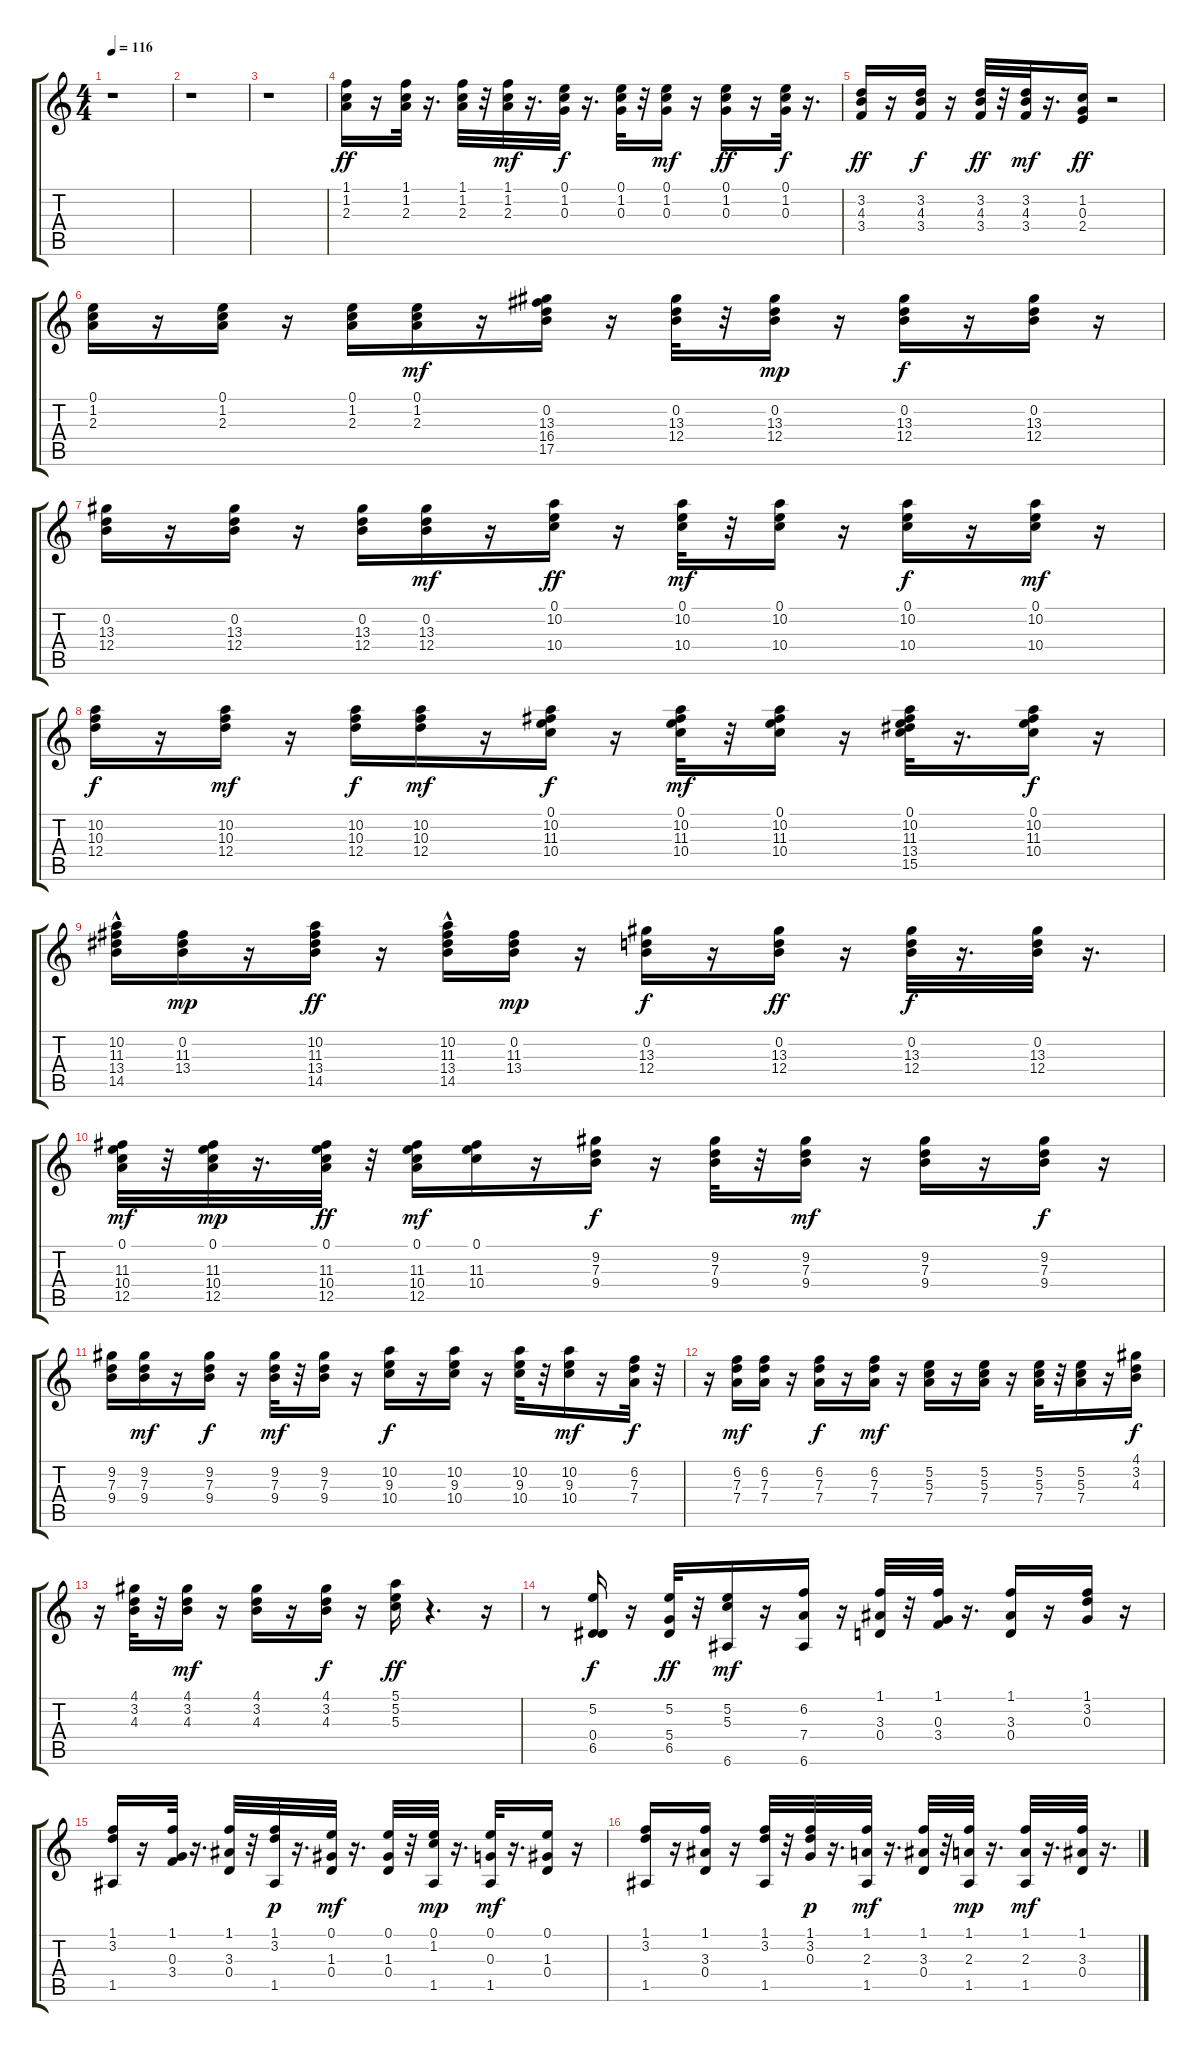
\track "" {instrument acousticguitarnylon}
\staff {score tabs}
\tuning (E4 B3 G3 D3 A2 E2) {hide}
\ts (4 4)
\tempo 116
\clef g2
\ks c
r.1{dy ff instrument acousticguitarnylon} |
r.1 |
r.1 |
(1.1 1.2 2.3).16 r.16 (1.1 1.2 2.3).32 r.16{d} (1.1 1.2 2.3).32 r.32 (1.1 1.2 2.3).32{dy mf} r.16{d} (0.1 1.2 0.3).32{dy f} r.16{d} (0.1 1.2 0.3).32 r.32 (0.1 1.2 0.3).16{dy mf} r.16 (0.1 1.2 0.3).16{dy ff} r.16 (0.1 1.2 0.3).32{dy f} r.16{d} |
(3.2 4.3 3.4).16{dy ff} r.16 (3.2 4.3 3.4).16{dy f} r.16 (3.2 4.3 3.4).32{dy ff} r.32 (3.2 4.3 3.4).32{dy mf} r.16{d} (1.2 0.3 2.4).16{dy ff} r.2 |
(0.1 1.2 2.3).16 r.16 (0.1 1.2 2.3).16 r.16 (0.1 1.2 2.3).16 (0.1 1.2 2.3).16{dy mf} r.16 (0.2 13.3 16.4 17.5).16 r.16 (0.2 13.3 12.4).32 r.32 (0.2 13.3 12.4).16{dy mp} r.16 (0.2 13.3 12.4).16{dy f} r.16 (0.2 13.3 12.4).16 r.16 |
(0.2 13.3 12.4).16 r.16 (0.2 13.3 12.4).16 r.16 (0.2 13.3 12.4).16 (0.2 13.3 12.4).16{dy mf} r.16 (0.1 10.2 10.4).16{dy ff} r.16 (0.1 10.2 10.4).32{dy mf} r.32 (0.1 10.2 10.4).16 r.16 (0.1 10.2 10.4).16{dy f} r.16 (0.1 10.2 10.4).16{dy mf} r.16 |
(10.2 10.3 12.4).16{dy f} r.16 (10.2 10.3 12.4).16{dy mf} r.16 (10.2 10.3 12.4).16{dy f} (10.2 10.3 12.4).16{dy mf} r.16 (0.1 10.2 11.3 10.4).16{dy f} r.16 (0.1 10.2 11.3 10.4).32{dy mf} r.32 (0.1 10.2 11.3 10.4).16 r.16 (0.1 10.2 11.3 13.4 15.5).32 r.16{d} (0.1 10.2 11.3 10.4).16{dy f} r.16 |
(10.2{hac} 11.3 13.4 14.5).16 (0.2 11.3 13.4).16{dy mp} r.16 (10.2 11.3 13.4 14.5).16{dy ff} r.16 (10.2{hac} 11.3 13.4 14.5).16 (0.2 11.3 13.4).16{dy mp} r.16 (0.2 13.3 12.4).16{dy f} r.16 (0.2 13.3 12.4).16{dy ff} r.16 (0.2 13.3 12.4).32{dy f} r.16{d} (0.2 13.3 12.4).32 r.16{d} |
(0.1 11.3 10.4 12.5).32{dy mf} r.32 (0.1 11.3 10.4 12.5).32{dy mp} r.16{d} (0.1 11.3 10.4 12.5).32{dy ff} r.32 (0.1 11.3 10.4 12.5).16{dy mf} (0.1 11.3 10.4).16 r.16 (9.2 7.3 9.4).16{dy f} r.16 (9.2 7.3 9.4).32 r.32 (9.2 7.3 9.4).16{dy mf} r.16 (9.2 7.3 9.4).16 r.16 (9.2 7.3 9.4).16{dy f} r.16 |
(9.2 7.3 9.4).16 (9.2 7.3 9.4).16{dy mf} r.16 (9.2 7.3 9.4).16{dy f} r.16 (9.2 7.3 9.4).32{dy mf} r.32 (9.2 7.3 9.4).16 r.16 (10.2 9.3 10.4).16{dy f} r.16 (10.2 9.3 10.4).16 r.16 (10.2 9.3 10.4).32 r.32 (10.2 9.3 10.4).16{dy mf} r.16 (6.2 7.3 7.4).32{dy f} r.32 |
r.16 (6.2 7.3 7.4).16{dy mf} (6.2 7.3 7.4).16 r.16 (6.2 7.3 7.4).16{dy f} r.16 (6.2 7.3 7.4).16{dy mf} r.16 (5.2 5.3 7.4).16 r.16 (5.2 5.3 7.4).16 r.16 (5.2 5.3 7.4).32 r.32 (5.2 5.3 7.4).16 r.16 (4.1 3.2 4.3).16{dy f} |
r.16 (4.1 3.2 4.3).32 r.32 (4.1 3.2 4.3).16{dy mf} r.16 (4.1 3.2 4.3).16 r.16 (4.1 3.2 4.3).16{dy f} r.16 (5.1 5.2 5.3).16{dy ff} r.4{d} r.16 |
r.8 (5.2 0.4 6.5).16{dy f} r.16 (5.2 5.4 6.5).32{dy ff} r.32 (5.2 5.3 6.6).16{dy mf} r.16 (6.2 7.4 6.6).16 r.16 (1.1 3.3 0.4).32 r.32 (1.1 0.3 3.4).32 r.16{d} (1.1 3.3 0.4).16 r.16 (1.1 3.2 0.3).16 r.16 |
(1.1 3.2 1.5).16 r.16 (1.1 0.3 3.4).32 r.16{d} (1.1 3.3 0.4).32 r.32 (1.1 3.2 1.5).32{dy p} r.16{d} (0.1 1.3 0.4).32{dy mf} r.16{d} (0.1 1.3 0.4).32 r.32 (0.1 1.2 1.5).32{dy mp} r.16{d} (0.1 0.3 1.5).32{dy mf} r.16{d} (0.1 1.3 0.4).16 r.16 |
(1.1 3.2 1.5).16 r.16 (1.1 3.3 0.4).16 r.16 (1.1 3.2 1.5).32 r.32 (1.1 3.2 0.3).32{dy p} r.16{d} (1.1 2.3 1.5).32{dy mf} r.16{d} (1.1 3.3 0.4).32 r.32 (1.1 2.3 1.5).32{dy mp} r.16{d} (1.1 2.3 1.5).32{dy mf} r.16{d} (1.1 3.3 0.4).32 r.16{d}
